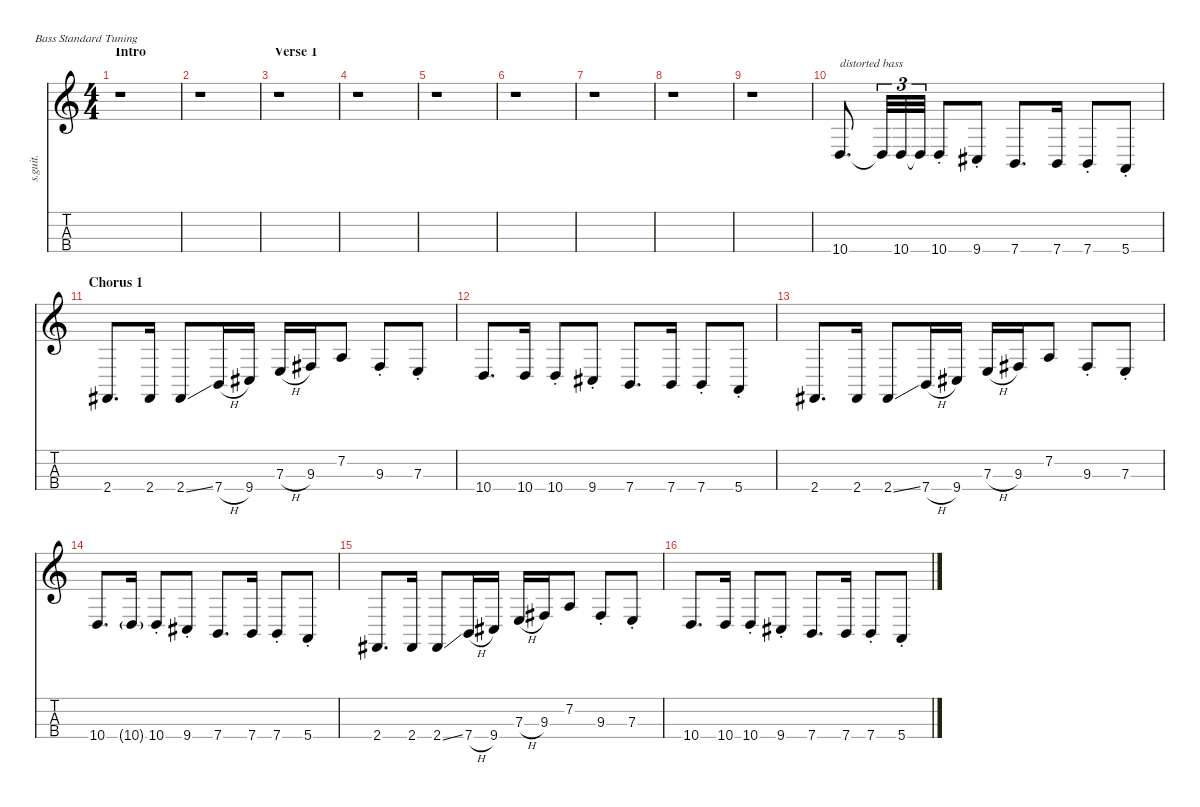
\defaultSystemsLayout 4
\hideDynamics
\bracketExtendMode nobrackets
\track ("(Overdriven Bass Effect)" "s.guit.") {instrument overdrivenguitar}
\staff {score tabs}
\tuning (G2 D2 A1 E1)
\ts (4 4)
\beaming (8 2 2 2 2)
\section ("" "Intro")
\tempo (97 hide)
\clef g2
\ks c
r.1{dy f instrument overdrivenguitar} |
r.1 |
\section ("" "Verse 1")
r.1 |
r.1 |
r.1 |
r.1 |
r.1 |
r.1 |
r.1 |
10.4.8{d txt "distorted bass" lyrics (0 "") lyrics (1 "") lyrics (2 "") lyrics (3 "") lyrics (4 "")} 10.4{t}.32{tu (3 2) lyrics (0 "") lyrics (1 "") lyrics (2 "") lyrics (3 "") lyrics (4 "")} 10.4.32{tu (3 2) lyrics (0 "") lyrics (1 "") lyrics (2 "") lyrics (3 "") lyrics (4 "")} 10.4{t}.32{tu (3 2) lyrics (0 "") lyrics (1 "") lyrics (2 "") lyrics (3 "") lyrics (4 "")} 10.4{st}.8{lyrics (0 "") lyrics (1 "") lyrics (2 "") lyrics (3 "") lyrics (4 "")} 9.4{st acc #}.8{lyrics (0 "") lyrics (1 "") lyrics (2 "") lyrics (3 "") lyrics (4 "")} 7.4.8{d lyrics (0 "") lyrics (1 "") lyrics (2 "") lyrics (3 "") lyrics (4 "")} 7.4.16{lyrics (0 "") lyrics (1 "") lyrics (2 "") lyrics (3 "") lyrics (4 "")} 7.4{st}.8{lyrics (0 "") lyrics (1 "") lyrics (2 "") lyrics (3 "") lyrics (4 "")} 5.4{st}.8{lyrics (0 "") lyrics (1 "") lyrics (2 "") lyrics (3 "") lyrics (4 "")} |
\section ("" "Chorus 1")
2.4{acc #}.8{d lyrics (0 "") lyrics (1 "") lyrics (2 "") lyrics (3 "") lyrics (4 "")} 2.4{acc #}.16{lyrics (0 "") lyrics (1 "") lyrics (2 "") lyrics (3 "") lyrics (4 "")} 2.4{ss acc #}.8{lyrics (0 "") lyrics (1 "") lyrics (2 "") lyrics (3 "") lyrics (4 "")} 7.4{h}.16{lyrics (0 "") lyrics (1 "") lyrics (2 "") lyrics (3 "") lyrics (4 "")} 9.4{acc #}.16{lyrics (0 "") lyrics (1 "") lyrics (2 "") lyrics (3 "") lyrics (4 "")} 7.3{h}.16{lyrics (0 "") lyrics (1 "") lyrics (2 "") lyrics (3 "") lyrics (4 "")} 9.3{acc #}.16{lyrics (0 "") lyrics (1 "") lyrics (2 "") lyrics (3 "") lyrics (4 "")} 7.2.8{lyrics (0 "") lyrics (1 "") lyrics (2 "") lyrics (3 "") lyrics (4 "")} 9.3{st acc #}.8{lyrics (0 "") lyrics (1 "") lyrics (2 "") lyrics (3 "") lyrics (4 "")} 7.3{st}.8{lyrics (0 "") lyrics (1 "") lyrics (2 "") lyrics (3 "") lyrics (4 "")} |
10.4.8{d lyrics (0 "") lyrics (1 "") lyrics (2 "") lyrics (3 "") lyrics (4 "")} 10.4.16{lyrics (0 "") lyrics (1 "") lyrics (2 "") lyrics (3 "") lyrics (4 "")} 10.4{st}.8{lyrics (0 "") lyrics (1 "") lyrics (2 "") lyrics (3 "") lyrics (4 "")} 9.4{st acc #}.8{lyrics (0 "") lyrics (1 "") lyrics (2 "") lyrics (3 "") lyrics (4 "")} 7.4.8{d lyrics (0 "") lyrics (1 "") lyrics (2 "") lyrics (3 "") lyrics (4 "")} 7.4.16{lyrics (0 "") lyrics (1 "") lyrics (2 "") lyrics (3 "") lyrics (4 "")} 7.4{st}.8{lyrics (0 "") lyrics (1 "") lyrics (2 "") lyrics (3 "") lyrics (4 "")} 5.4{st}.8{lyrics (0 "") lyrics (1 "") lyrics (2 "") lyrics (3 "") lyrics (4 "")} |
2.4{acc #}.8{d lyrics (0 "") lyrics (1 "") lyrics (2 "") lyrics (3 "") lyrics (4 "")} 2.4{acc #}.16{lyrics (0 "") lyrics (1 "") lyrics (2 "") lyrics (3 "") lyrics (4 "")} 2.4{ss acc #}.8{lyrics (0 "") lyrics (1 "") lyrics (2 "") lyrics (3 "") lyrics (4 "")} 7.4{h}.16{lyrics (0 "") lyrics (1 "") lyrics (2 "") lyrics (3 "") lyrics (4 "")} 9.4{acc #}.16{lyrics (0 "") lyrics (1 "") lyrics (2 "") lyrics (3 "") lyrics (4 "")} 7.3{h}.16{lyrics (0 "") lyrics (1 "") lyrics (2 "") lyrics (3 "") lyrics (4 "")} 9.3{acc #}.16{lyrics (0 "") lyrics (1 "") lyrics (2 "") lyrics (3 "") lyrics (4 "")} 7.2.8{lyrics (0 "") lyrics (1 "") lyrics (2 "") lyrics (3 "") lyrics (4 "")} 9.3{st acc #}.8{lyrics (0 "") lyrics (1 "") lyrics (2 "") lyrics (3 "") lyrics (4 "")} 7.3{st}.8{lyrics (0 "") lyrics (1 "") lyrics (2 "") lyrics (3 "") lyrics (4 "")} |
10.4.8{d lyrics (0 "") lyrics (1 "") lyrics (2 "") lyrics (3 "") lyrics (4 "")} 10.4{g}.16{lyrics (0 "") lyrics (1 "") lyrics (2 "") lyrics (3 "") lyrics (4 "") dy mp} 10.4{st}.8{lyrics (0 "") lyrics (1 "") lyrics (2 "") lyrics (3 "") lyrics (4 "") dy f} 9.4{st acc #}.8{lyrics (0 "") lyrics (1 "") lyrics (2 "") lyrics (3 "") lyrics (4 "")} 7.4.8{d lyrics (0 "") lyrics (1 "") lyrics (2 "") lyrics (3 "") lyrics (4 "")} 7.4.16{lyrics (0 "") lyrics (1 "") lyrics (2 "") lyrics (3 "") lyrics (4 "")} 7.4{st}.8{lyrics (0 "") lyrics (1 "") lyrics (2 "") lyrics (3 "") lyrics (4 "")} 5.4{st}.8{lyrics (0 "") lyrics (1 "") lyrics (2 "") lyrics (3 "") lyrics (4 "")} |
2.4{acc #}.8{d lyrics (0 "") lyrics (1 "") lyrics (2 "") lyrics (3 "") lyrics (4 "")} 2.4{acc #}.16{lyrics (0 "") lyrics (1 "") lyrics (2 "") lyrics (3 "") lyrics (4 "")} 2.4{ss acc #}.8{lyrics (0 "") lyrics (1 "") lyrics (2 "") lyrics (3 "") lyrics (4 "")} 7.4{h}.16{lyrics (0 "") lyrics (1 "") lyrics (2 "") lyrics (3 "") lyrics (4 "")} 9.4{acc #}.16{lyrics (0 "") lyrics (1 "") lyrics (2 "") lyrics (3 "") lyrics (4 "")} 7.3{h}.16{lyrics (0 "") lyrics (1 "") lyrics (2 "") lyrics (3 "") lyrics (4 "")} 9.3{acc #}.16{lyrics (0 "") lyrics (1 "") lyrics (2 "") lyrics (3 "") lyrics (4 "")} 7.2.8{lyrics (0 "") lyrics (1 "") lyrics (2 "") lyrics (3 "") lyrics (4 "")} 9.3{st acc #}.8{lyrics (0 "") lyrics (1 "") lyrics (2 "") lyrics (3 "") lyrics (4 "")} 7.3{st}.8{lyrics (0 "") lyrics (1 "") lyrics (2 "") lyrics (3 "") lyrics (4 "")} |
10.4.8{d lyrics (0 "") lyrics (1 "") lyrics (2 "") lyrics (3 "") lyrics (4 "")} 10.4.16{lyrics (0 "") lyrics (1 "") lyrics (2 "") lyrics (3 "") lyrics (4 "")} 10.4{st}.8{lyrics (0 "") lyrics (1 "") lyrics (2 "") lyrics (3 "") lyrics (4 "")} 9.4{st acc #}.8{lyrics (0 "") lyrics (1 "") lyrics (2 "") lyrics (3 "") lyrics (4 "")} 7.4.8{d lyrics (0 "") lyrics (1 "") lyrics (2 "") lyrics (3 "") lyrics (4 "")} 7.4.16{lyrics (0 "") lyrics (1 "") lyrics (2 "") lyrics (3 "") lyrics (4 "")} 7.4{st}.8{lyrics (0 "") lyrics (1 "") lyrics (2 "") lyrics (3 "") lyrics (4 "")} 5.4{st}.8{lyrics (0 "") lyrics (1 "") lyrics (2 "") lyrics (3 "") lyrics (4 "")}
